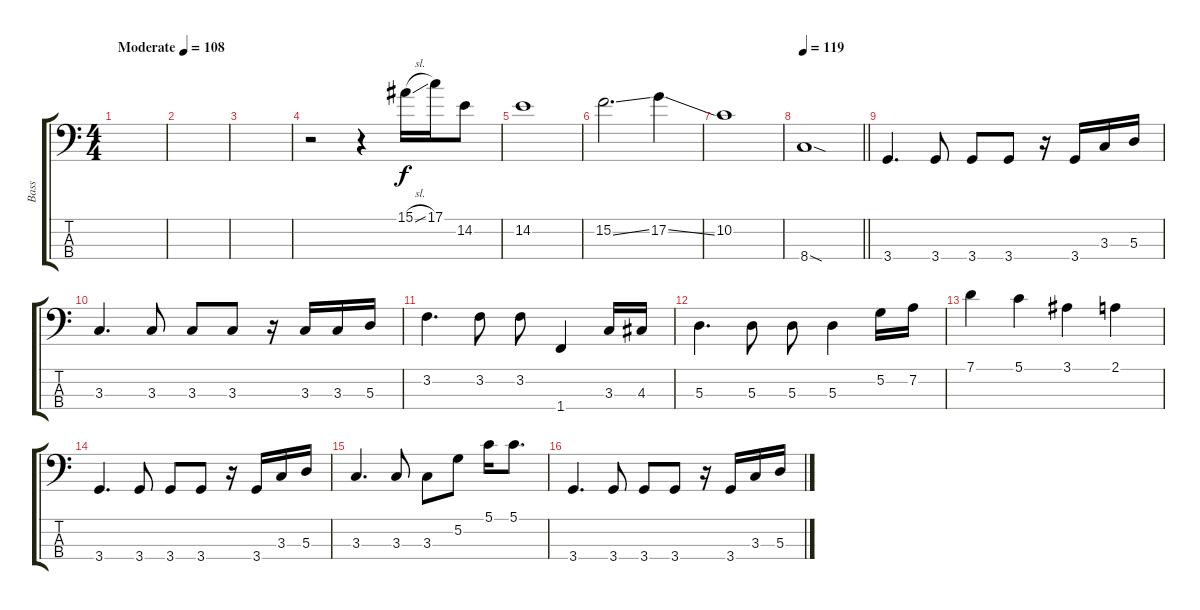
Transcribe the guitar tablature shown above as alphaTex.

\track ("Bass" "Bass") {instrument electricbassfinger}
\staff {score tabs}
\tuning (G2 D2 A1 E1) {hide}
\ts (4 4)
\tempo (108 "Moderate")
\clef f4
\ks c
|
|
|
r.2 r.4 15.1{sl}.16 17.1.16 14.2.8 |
14.2.1 |
15.2{ss}.2{d} 17.2{ss}.4 |
10.2.1 |
\tempo 108
\tempo 119
\barLineRight lightlight
8.4{sod}.1 |
3.4.4{d} 3.4.8 3.4.8 3.4.8 r.16 3.4.16 3.3.16 5.3.16 |
3.3.4{d} 3.3.8 3.3.8 3.3.8 r.16 3.3.16 3.3.16 5.3.16 |
3.2.4{d} 3.2.8 3.2.8 1.4.4 3.3.16 4.3.16 |
5.3.4{d} 5.3.8 5.3.8 5.3.4 5.2.16 7.2.16 |
7.1.4 5.1.4 3.1.4 2.1.4 |
3.4.4{d} 3.4.8 3.4.8 3.4.8 r.16 3.4.16 3.3.16 5.3.16 |
3.3.4{d} 3.3.8 3.3.8 5.2.8 5.1.16 5.1.8{d} |
3.4.4{d} 3.4.8 3.4.8 3.4.8 r.16 3.4.16 3.3.16 5.3.16
